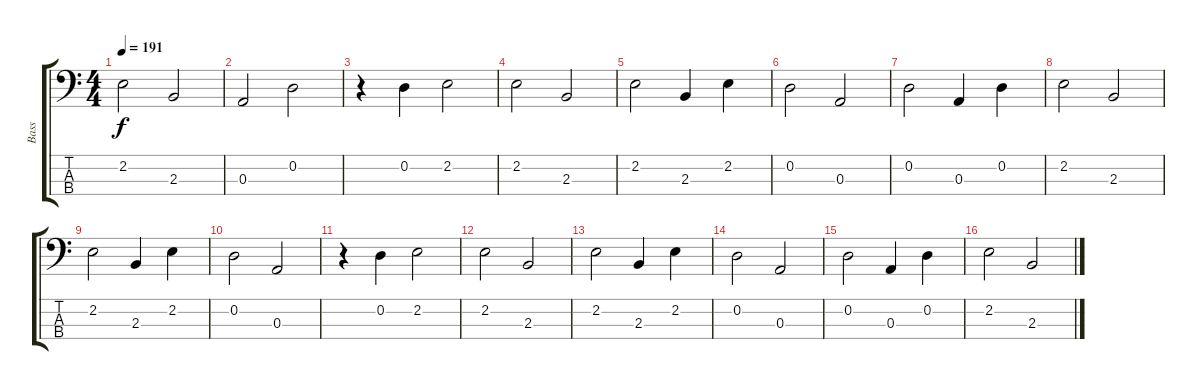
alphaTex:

\track ("Bass" "Bass") {instrument electricbassfinger}
\staff {score tabs}
\tuning (G2 D2 A1 E1) {hide}
\ts (4 4)
\tempo 191
\clef f4
\ks c
2.2.2{dy f} 2.3.2 |
0.3.2 0.2.2 |
r.4 0.2.4 2.2.2 |
2.2.2 2.3.2 |
2.2.2 2.3.4 2.2.4 |
0.2.2 0.3.2 |
0.2.2 0.3.4 0.2.4 |
2.2.2 2.3.2 |
2.2.2 2.3.4 2.2.4 |
0.2.2 0.3.2 |
r.4 0.2.4 2.2.2 |
2.2.2 2.3.2 |
2.2.2 2.3.4 2.2.4 |
0.2.2 0.3.2 |
0.2.2 0.3.4 0.2.4 |
2.2.2 2.3.2
